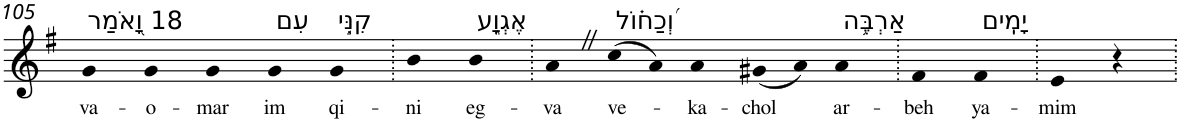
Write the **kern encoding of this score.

**kern	**text
*part1	*part1
*staff1	*staff1
*I"Piano	*
*I'Pno	*
!!LO:PB:g=z
*clefG2	*
*k[f#]	*
*G:	*
=105	=105
!LO:TX:a:t=18 וָ֭אֹמַר	!
!	!LO:LY:b
4g	va-
!	!LO:LY:b
4g	-o-
!	!LO:LY:b
4g	-mar
!LO:TX:a:t=עִם	!
!	!LO:LY:b
4g	im
!LO:TX:a:t=קִנִּ֣י	!
!	!LO:LY:b
4g	qi-
=106.	=106.
!	!LO:LY:b
4b	-ni
!LO:TX:a:t=אֶגְוָ֑ע	!
!	!LO:LY:b
4b	eg-
=107.	=107.
!	!LO:LY:b
4aZ	-va
!LO:TX:a:t=וְ֝כַח֗וֹל	!
!	!LO:LY:b
(8cc	ve-
8a)	.
!	!LO:LY:b
4a	-ka-
!	!LO:LY:b
(8g#X	-chol
8a)	.
!LO:TX:a:t=אַרְבֶּ֥ה	!
!	!LO:LY:b
4a	ar-
=108.	=108.
!	!LO:LY:b
4f#	-beh
!LO:TX:a:t=יָמִֽים	!
!	!LO:LY:b
4f#	ya-
=109.	=109.
!	!LO:LY:b
4e	-mim
4r	.
=.	=.
*-	*-
